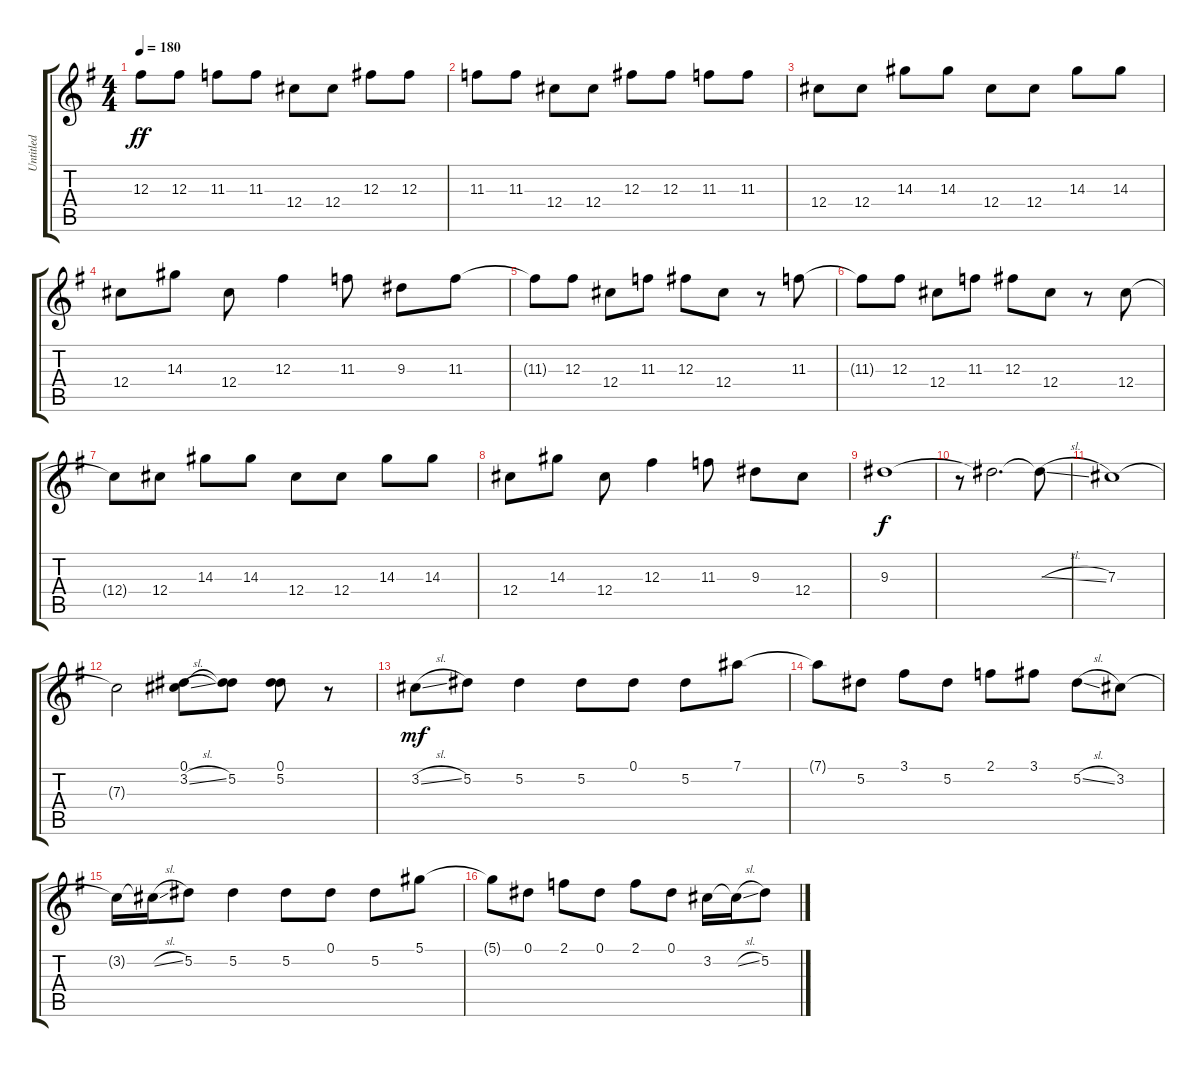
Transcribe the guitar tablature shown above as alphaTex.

\track ("Untitled" "Untitled") {instrument distortionguitar}
\staff {score tabs}
\tuning (Eb4 Bb3 Gb3 Db3 Ab2 Eb2) {hide}
\ts (4 4)
\tempo 180
\clef g2
\ks g
12.3.8{dy ff} 12.3.8 11.3.8 11.3.8 12.4.8 12.4.8 12.3.8 12.3.8 |
11.3.8 11.3.8 12.4.8 12.4.8 12.3.8 12.3.8 11.3.8 11.3.8 |
12.4.8 12.4.8 14.3.8 14.3.8 12.4.8 12.4.8 14.3.8 14.3.8 |
12.4.8 14.3.8 12.4.8 12.3.4 11.3.8 9.3.8 11.3.8 |
11.3{t}.8 12.3.8 12.4.8 11.3.8 12.3.8 12.4.8 r.8 11.3.8 |
11.3{t}.8 12.3.8 12.4.8 11.3.8 12.3.8 12.4.8 r.8 12.4.8 |
12.4{t}.8 12.4.8 14.3.8 14.3.8 12.4.8 12.4.8 14.3.8 14.3.8 |
12.4.8 14.3.8 12.4.8 12.3.4 11.3.8 9.3.8 12.4.8 |
9.3.1{dy f} |
r.8 9.3{t}.2{d} 9.3{sl t}.8 |
7.3.1 |
7.3{t}.2 (0.1 3.2{sl}).8 (0.1{t} 5.2).8 (0.1 5.2).8 r.8 |
3.2{sl}.8{dy mf} 5.2.8 5.2.4 5.2.8 0.1.8 5.2.8 7.1.8 |
7.1{t}.8 5.2.8 3.1.8 5.2.8 2.1.8 3.1.8 5.2{sl}.8 3.2.8 |
3.2{t}.16 3.2{sl t}.16 5.2.8 5.2.4 5.2.8 0.1.8 5.2.8 5.1.8 |
5.1{t}.8 0.1.8 2.1.8 0.1.8 2.1.8 0.1.8 3.2.16 3.2{sl t}.16 5.2.8
